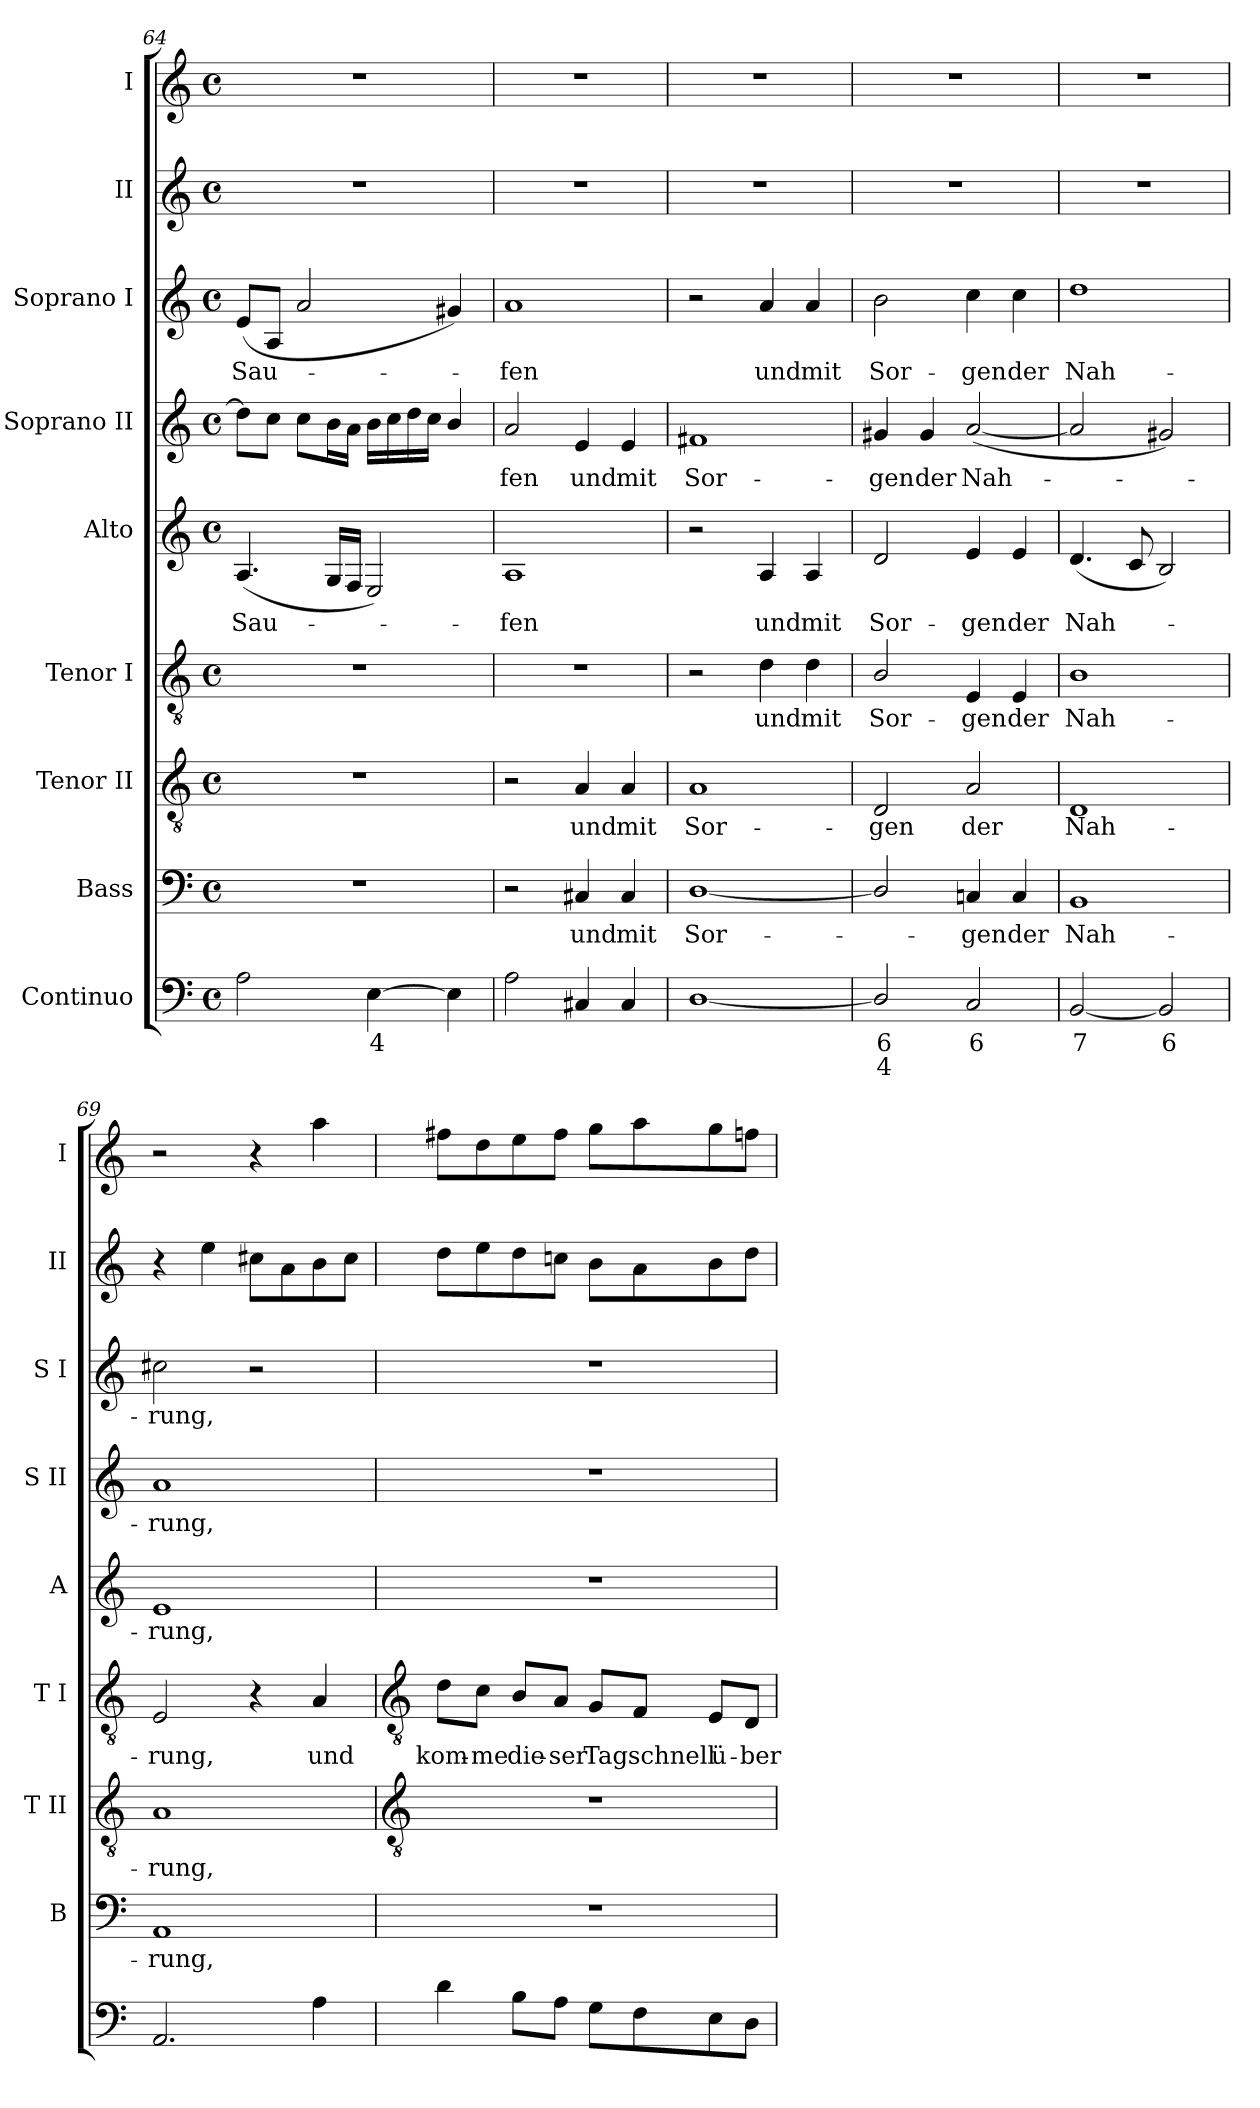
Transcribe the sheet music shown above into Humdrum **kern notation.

**kern	**text	**text	**kern	**text	**kern	**text	**kern	**text	**kern	**text	**kern	**text	**kern	**text	**kern	**kern
*part9	*part9	*part9	*part8	*part8	*part7	*part7	*part6	*part6	*part5	*part5	*part4	*part4	*part3	*part3	*part2	*part1
*staff9	*staff9	*staff9	*staff8	*staff8	*staff7	*staff7	*staff6	*staff6	*staff5	*staff5	*staff4	*staff4	*staff3	*staff3	*staff2	*staff1
*I"Continuo	*	*	*I"Bass	*	*I"Tenor II	*	*I"Tenor I	*	*I"Alto	*	*I"Soprano II	*	*I"Soprano I	*	*I"II	*I"I
*	*	*	*I'B	*	*I'T II	*	*I'T I	*	*I'A	*	*I'S II	*	*I'S I	*	*I'II	*I'I
!!LO:LB:g=z
*clefF4	*	*	*clefF4	*	*clefGv2	*	*clefGv2	*	*clefG2	*	*clefG2	*	*clefG2	*	*clefG2	*clefG2
*k[]	*	*	*k[]	*	*k[]	*	*k[]	*	*k[]	*	*k[]	*	*k[]	*	*k[]	*k[]
*C:	*	*	*C:	*	*C:	*	*C:	*	*C:	*	*C:	*	*C:	*	*C:	*C:
*M4/4	*	*	*M4/4	*	*M4/4	*	*M4/4	*	*M4/4	*	*M4/4	*	*M4/4	*	*M4/4	*M4/4
*met(c)	*	*	*met(c)	*	*met(c)	*	*met(c)	*	*met(c)	*	*met(c)	*	*met(c)	*	*met(c)	*met(c)
=64	=64	=64	=64	=64	=64	=64	=64	=64	=64	=64	=64	=64	=64	=64	=64	=64
!	!	!	!	!	!	!	!	!	!	!LO:LY:b	!	!	!	!LO:LY:b	!	!
2A	.	.	1r	.	1r	.	1r	.	(>4.A	Sau-	8ddL]	.	(>8eL	Sau-	1r	1r
.	.	.	.	.	.	.	.	.	.	.	8ccJ	.	8AJ	.	.	.
.	.	.	.	.	.	.	.	.	.	.	8ccL	.	2a	.	.	.
.	.	.	.	.	.	.	.	.	16GLL	.	16bL	.	.	.	.	.
.	.	.	.	.	.	.	.	.	16FJJ	.	16aJJ	.	.	.	.	.
!	!LO:LY:b	!	!	!	!	!	!	!	!	!	!	!	!	!	!	!
[4E	4	.	.	.	.	.	.	.	2E)	.	16bLL	.	.	.	.	.
.	.	.	.	.	.	.	.	.	.	.	16cc	.	.	.	.	.
.	.	.	.	.	.	.	.	.	.	.	16dd	.	.	.	.	.
.	.	.	.	.	.	.	.	.	.	.	16ccJJ	.	.	.	.	.
4E]	.	.	.	.	.	.	.	.	.	.	4b/	.	4g#X)	.	.	.
=65	=65	=65	=65	=65	=65	=65	=65	=65	=65	=65	=65	=65	=65	=65	=65	=65
!	!	!	!	!	!	!	!	!	!	!LO:LY:b	!	!LO:LY:b	!	!LO:LY:b	!	!
2A	.	.	2r	.	2r	.	1r	.	1A	fen	2a	fen	1a	fen	1r	1r
!	!	!	!	!LO:LY:b	!	!LO:LY:b	!	!	!	!	!	!LO:LY:b	!	!	!	!
4C#X	.	.	4C#X	und	4A	und	.	.	.	.	4e	und	.	.	.	.
!	!	!	!	!LO:LY:b	!	!LO:LY:b	!	!	!	!	!	!LO:LY:b	!	!	!	!
4C#	.	.	4C#	mit	4A	mit	.	.	.	.	4e	mit	.	.	.	.
=66	=66	=66	=66	=66	=66	=66	=66	=66	=66	=66	=66	=66	=66	=66	=66	=66
!	!	!	!	!LO:LY:b	!	!LO:LY:b	!	!	!	!	!	!LO:LY:b	!	!	!	!
[1D/	.	.	[1D/	Sor-	1A	Sor-	2r	.	2r	.	1f#X	Sor-	2r	.	1r	1r
!	!	!	!	!	!	!	!	!LO:LY:b	!	!LO:LY:b	!	!	!	!LO:LY:b	!	!
.	.	.	.	.	.	.	4d	und	4A	und	.	.	4a	und	.	.
!	!	!	!	!	!	!	!	!LO:LY:b	!	!LO:LY:b	!	!	!	!LO:LY:b	!	!
.	.	.	.	.	.	.	4d	mit	4A	mit	.	.	4a	mit	.	.
=67	=67	=67	=67	=67	=67	=67	=67	=67	=67	=67	=67	=67	=67	=67	=67	=67
!	!LO:LY:b	!LO:LY:b	!	!	!	!LO:LY:b	!	!LO:LY:b	!	!LO:LY:b	!	!LO:LY:b	!	!LO:LY:b	!	!
2D/]	6	4	2D/]	.	2D	-gen	2B/	Sor-	2d	Sor-	4g#X	-gen	2b	Sor-	1r	1r
!	!	!	!	!	!	!	!	!	!	!	!	!LO:LY:b	!	!	!	!
.	.	.	.	.	.	.	.	.	.	.	4g#	der	.	.	.	.
!	!LO:LY:b	!	!	!LO:LY:b	!	!LO:LY:b	!	!LO:LY:b	!	!LO:LY:b	!	!LO:LY:b	!	!LO:LY:b	!	!
2C	6	.	4Cn	gen	2A	der	4E	-gen	4e	-gen	(<[2a	Nah-	4cc	-gen	.	.
!	!	!	!	!LO:LY:b	!	!	!	!LO:LY:b	!	!LO:LY:b	!	!	!	!LO:LY:b	!	!
.	.	.	4C	der	.	.	4E	der	4e	der	.	.	4cc	der	.	.
=68	=68	=68	=68	=68	=68	=68	=68	=68	=68	=68	=68	=68	=68	=68	=68	=68
!	!LO:LY:b	!	!	!LO:LY:b	!	!LO:LY:b	!	!LO:LY:b	!	!LO:LY:b	!	!	!	!LO:LY:b	!	!
[2BB	7	.	1BB	Nah-	1D	Nah-	1B	Nah-	(<4.d	Nah-	2a]	.	1dd	Nah-	1r	1r
.	.	.	.	.	.	.	.	.	8c	.	.	.	.	.	.	.
!	!LO:LY:b	!	!	!	!	!	!	!	!	!	!	!	!	!	!	!
2BB]	6	.	.	.	.	.	.	.	2B)	.	2g#X)	.	.	.	.	.
=69	=69	=69	=69	=69	=69	=69	=69	=69	=69	=69	=69	=69	=69	=69	=69	=69
!	!	!	!	!LO:LY:b	!	!LO:LY:b	!	!LO:LY:b	!	!LO:LY:b	!	!LO:LY:b	!	!LO:LY:b	!	!
2.AA	.	.	1AA	-rung,	1A	-rung,	2E	-rung,	1e	rung,	1a	rung,	2cc#X	-rung,	4r	2r
.	.	.	.	.	.	.	.	.	.	.	.	.	.	.	4ee	.
.	.	.	.	.	.	.	4r	.	.	.	.	.	2r	.	8cc#XL	4r
.	.	.	.	.	.	.	.	.	.	.	.	.	.	.	8a	.
!	!	!	!	!	!	!	!	!LO:LY:b	!	!	!	!	!	!	!	!
4A	.	.	.	.	.	.	4A	und	.	.	.	.	.	.	8b	4aa
.	.	.	.	.	.	.	.	.	.	.	.	.	.	.	8cc#J	.
!!LO:LB:g=z
=70	=70	=70	=70	=70	=70	=70	=70	=70	=70	=70	=70	=70	=70	=70	=70	=70
*	*	*	*	*	*clefGv2	*	*clefGv2	*	*	*	*	*	*	*	*	*
!	!	!	!	!	!	!	!	!LO:LY:b	!	!	!	!	!	!	!	!
4d	.	.	1r	.	1r	.	8d\L	kom-	1r	.	1r	.	1r	.	8ddL	8ff#XL
!	!	!	!	!	!	!	!	!LO:LY:b	!	!	!	!	!	!	!	!
.	.	.	.	.	.	.	8c\J	-me	.	.	.	.	.	.	8ee	8dd
!	!	!	!	!	!	!	!	!LO:LY:b	!	!	!	!	!	!	!	!
8BL	.	.	.	.	.	.	8B/L	die-	.	.	.	.	.	.	8dd	8ee
!	!	!	!	!	!	!	!	!LO:LY:b	!	!	!	!	!	!	!	!
8AJ	.	.	.	.	.	.	8A/J	-ser	.	.	.	.	.	.	8ccnJ	8ff#J
!	!	!	!	!	!	!	!	!LO:LY:b	!	!	!	!	!	!	!	!
8GL	.	.	.	.	.	.	8G/L	Tag	.	.	.	.	.	.	8bL	8ggL
!	!	!	!	!	!	!	!	!LO:LY:b	!	!	!	!	!	!	!	!
8F	.	.	.	.	.	.	8F/J	schnell	.	.	.	.	.	.	8a	8aa
!	!	!	!	!	!	!	!	!LO:LY:b	!	!	!	!	!	!	!	!
8E	.	.	.	.	.	.	8E/L	ü-	.	.	.	.	.	.	8b	8gg
!	!	!	!	!	!	!	!	!LO:LY:b	!	!	!	!	!	!	!	!
8DJ	.	.	.	.	.	.	8D/J	-ber	.	.	.	.	.	.	8ddJ	8ffnJ
=	=	=	=	=	=	=	=	=	=	=	=	=	=	=	=	=
*-	*-	*-	*-	*-	*-	*-	*-	*-	*-	*-	*-	*-	*-	*-	*-	*-
